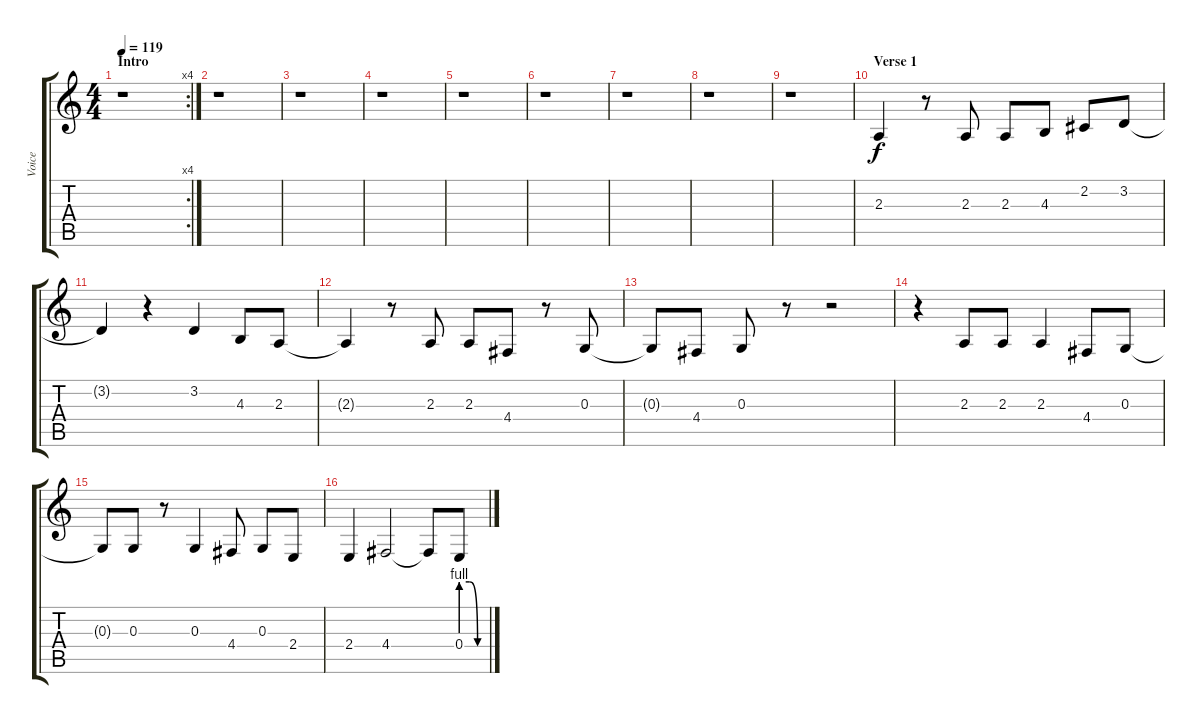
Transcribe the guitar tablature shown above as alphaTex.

\track ("Voice" "Voice") {instrument lead1square}
\staff {score tabs}
\tuning (E4 B3 G3 D3 A2 E2) {hide}
\rc 4
\ts (4 4)
\section ("" "Intro")
\tempo 119
\clef g2
\ks c
r.1{dy f instrument lead1square} |
r.1 |
r.1 |
r.1 |
r.1 |
r.1 |
r.1 |
r.1 |
r.1 |
\section ("" "Verse 1")
2.3.4 r.8 2.3.8 2.3.8 4.3.8 2.2.8 3.2.8 |
3.2{t}.4 r.4 3.2.4 4.3.8 2.3.8 |
2.3{t}.4 r.8 2.3.8 2.3.8 4.4.8 r.8 0.3.8 |
0.3{t}.8 4.4.8 0.3.8 r.8 r.2 |
r.4 2.3.8 2.3.8 2.3.4 4.4.8 0.3.8 |
0.3{t}.8 0.3.8 r.8 0.3.4 4.4.8 0.3.8 2.4.8 |
2.4.4 4.4.2 4.4{t}.8 0.4{be (custom 0 4 20 4 40 0 60 0)}.8
